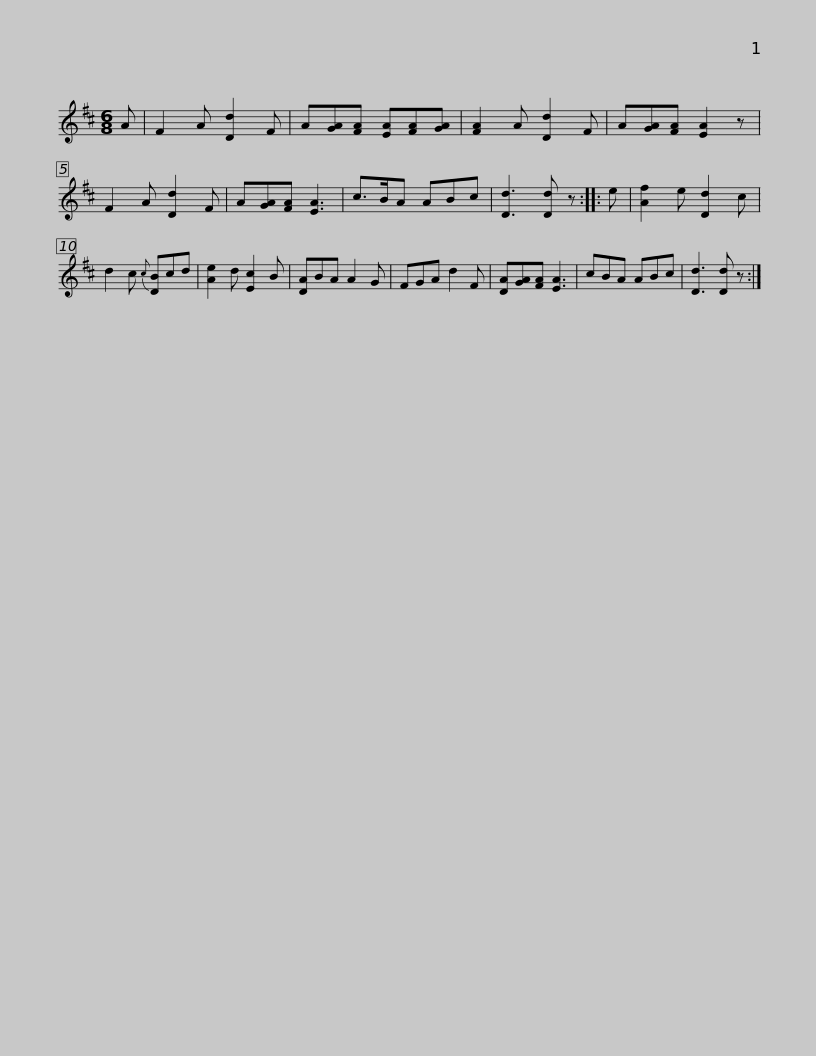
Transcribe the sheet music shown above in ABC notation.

X:1
L:1/8
M:6/8
I:linebreak $
K:D
V:1 treble
V:1
 A | F2 A [Dd]2 F | A[GA][FA] [EA][FA][GA] | [FA]2 A [Dd]2 F | A[GA][FA] [EA]2 z | %5
 F2 A [Dd]2 F | A[GA][FA] [EA]3 | c>BA ABc |$ [Dd]3 [Dd] z :: e | %10
 [Af]2 e [Dd]2 c | d2 c{c} [DB]cd | [Ae]2 d [Ec]2 B | [DA]BA A2 G | FGA d2 F | %15
 [DA][GA][FA] [EA]3 | cBA ABc |$ [Dd]3 [Dd] z :| %18
